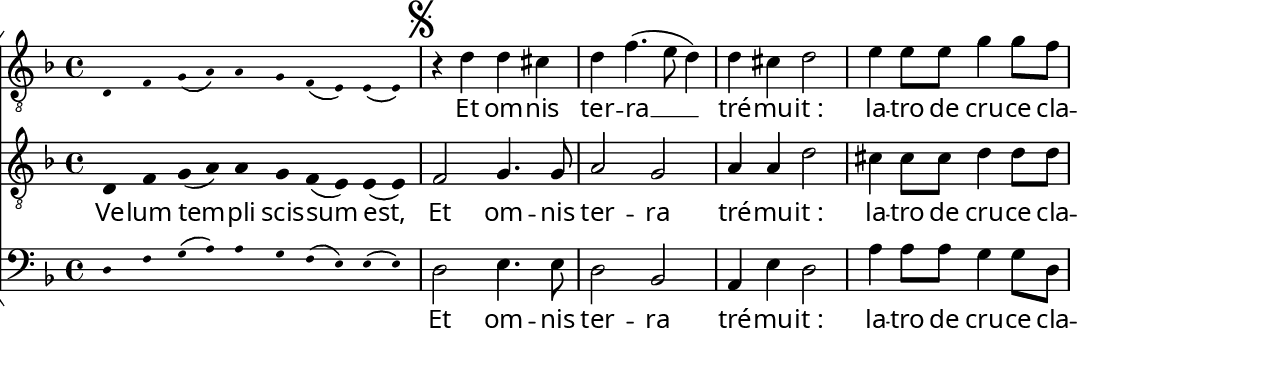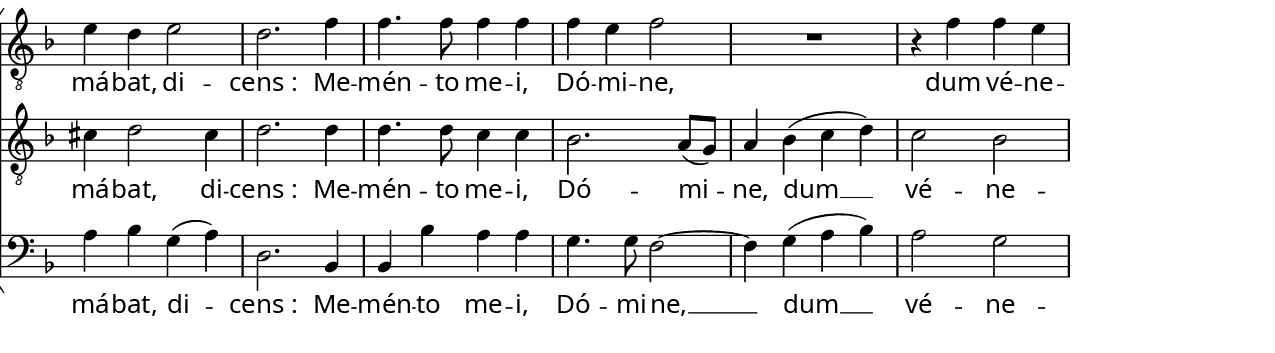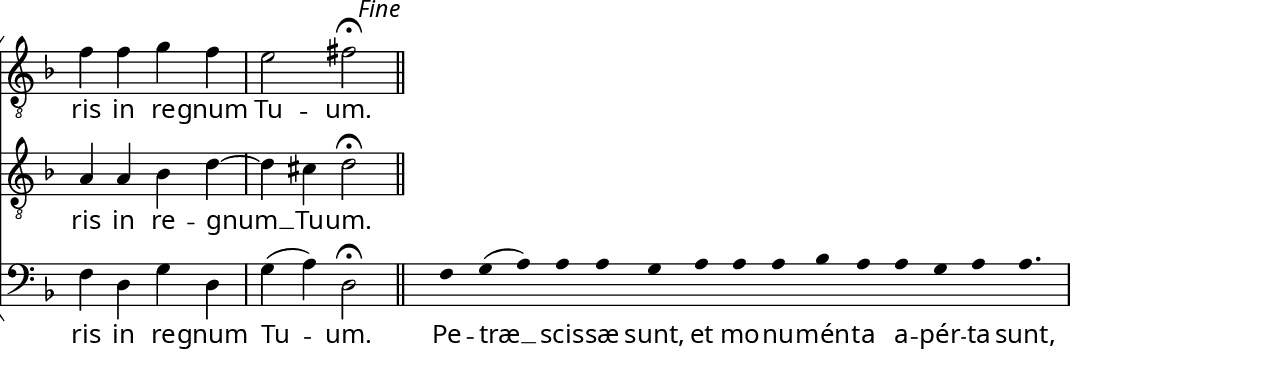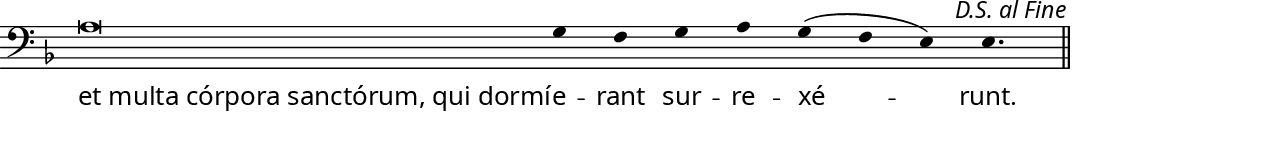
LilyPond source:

\header {
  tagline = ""
  composer = "Sean Connolly"
}
\include "english.ly"
\include "lilypond-book-preamble.ly"
\include "header.ly"

global = {
  \key f \major
  \time 4/4
}

incipitAlto = {
  \cadenzaOn
  \stemOff
  \grace s4 d4 \grace s f \grace s g( \grace s a) \grace s a \grace s g \grace s f( \grace s e) \grace s e( \grace s e)
  \stemOn
  \cadenzaOff
  \bar "|"
}
incipit = {
  \cadenzaOn
  \stemOff
  d4 f g( a) a g f( e) e( e)
  \stemOn
  \cadenzaOff
  \bar "|"
}
%incipitWords = Ve -- lum tem -- pli scis -- sum est,

chantMusicPre = \relative c {
  \clef "treble_8"
  \incipit
  %s8 <d f>2
}
chantMusicPreSup = \relative c {
  \repeat unfold 10 {s4} |
  %s8 d'4\rest d
}

chantWordsPre = \lyricmode {
  \set fontSize = #0.5
  Ve -- lum tem -- pli scis -- sum est,
  %Et
}

sopMusic = \relative c {
  \clef "treble_8"
  \new CueVoice {
    \incipit
  }
  \mark \markup { \musicglyph #"scripts.segno" }
  r4 d' d cs | d f4.( e8 d4) | d cs d2 | e4 e8 e g4 g8 f | e4 d e2 | d2. f4 |
  f4. f8 f4 f | f e f2 | R1 | r4 f f e f f g f | e2 fs\fermata \bar "||"
  %\mark \markup { \musicglyph #"scripts.segno" }
    \override Score.RehearsalMark #'break-visibility = #begin-of-line-invisible
    \override Score.RehearsalMark #'self-alignment-X = #RIGHT
    \override Score . RehearsalMark #'font-shape = #'italic
    \override Score.RehearsalMark #'font-size = #0.5
    \mark "Fine"
}
sopWords = \lyricmode {
  \set fontSize = #0.5
  %\set vocalName = "2. "
  %\set shortVocalName = "2. "
  %Ve -- lum tem -- pli scis -- sum est,
  Et om -- nis | ter -- ra __ | tré -- mu -- it_: | la -- tro de cru -- ce cla -- má -- bat, di -- cens_: Me -- mén -- to me -- i, | Dó -- mi -- ne, dum vé -- ne -- ris in re -- gnum | Tu -- um.
}

altoMusic = \relative c {
  \clef "treble_8"
  \incipit
  f2 g4. g8 | a2 g | a4 a d2 | cs4 cs8 cs d4 d8 d | cs4 d2 cs4 | d2. d4 |
  d4. d8 c4 c | bf2. a8( g) | a4 bf( c d) | c2 bf | a4 a bf d ~ | d cs d2\fermata \bar "||"
}

altoWords = \lyricmode {
  \set fontSize = #0.5
  Ve -- lum tem -- pli scis -- sum est,
  Et om -- nis | ter -- ra | tré -- mu -- it_: | la -- tro de cru -- ce cla -- má -- bat, di -- cens_: Me -- mén -- to me -- i, | Dó -- mi -- ne, dum __ | vé -- ne -- ris in re -- gnum __ Tu -- um.
}

bassMusic = \relative c {
  \clef bass
  \new CueVoice {
    \incipit
  }
  d2 e4. e8 | d2 bf | a4 e' d2 | a'4 a8 a g4 g8 d | a'4 bf g( a) | d,2. bf4 |
  bf4 bf' a a | g4. g8 f2 ~ | f4 g( a bf) | a2 g2 | f4 d g d | g( a) d,2\fermata \bar "||"
    \cadenzaOn
  \stemOff
  s8 f4 g( a) a a g a a a bf a a g a a4. \bar "|"
  a\breve g4 f g a g( f e) e4.
  \cadenzaOff \bar "||"
  \override Score.RehearsalMark #'break-visibility = #begin-of-line-invisible
    \override Score.RehearsalMark #'self-alignment-X = #RIGHT
    \override Score . RehearsalMark #'font-shape = #'italic
    \override Score.RehearsalMark #'font-size = #0.5
    \mark "D.S. al Fine"
  \stemOn
  %{s8 <<
        {
          <d f>2
        }
        \new Voice {
          d'4\rest d
        }
     >>
     %}%
}

bassWords = \lyricmode {
  \set fontSize = #0.5
  %Ve -- lum tem -- pli scis -- sum est,
  Et om -- nis | ter -- ra | tré -- mu -- it_: | la -- tro de cru -- ce cla -- má -- bat, di -- cens_: Me -- mén -- to me -- i, | Dó -- mi -- ne, __ dum __ | vé -- ne -- ris in re -- gnum | Tu -- um.

  Pe -- træ __ scis -- sæ sunt, et mo -- nu -- mén -- ta a -- pér -- ta sunt,
  \once \override LyricText #'self-alignment-X = #LEFT
  et_multa_córpora_sanctórum,_qui_dormí -- e -- rant sur -- re -- xé -- runt.
  Et
}

chantMusic = \relative c' {
  \clef "bass"
  \cadenzaOn
  \stemOff
  f,4 g( a) a a g a a a bf a a g a a4.\fermata \bar "|"
  a\breve g4 f g a g( f e) e4.\fermata
  \cadenzaOff \bar "||"
  \override Score.RehearsalMark #'break-visibility = #begin-of-line-invisible
    \override Score.RehearsalMark #'self-alignment-X = #RIGHT
    \override Score . RehearsalMark #'font-shape = #'italic
    \override Score.RehearsalMark #'font-size = #0.5
    \mark "D.S. al Fine"
  \stemOn
  s8 <<
        {
          <d f>2
        }
        \new Voice {
          d4\rest d
        }
     >>
}
chantMusicSup = \relative c' {
  \repeat unfold 14 {s4} s4.
  s1 s1 \repeat unfold 7 {s4} s4. |
  s8 d4\rest d
}


chantWords = \lyricmode {
  Pe -- træ __ scis -- sæ sunt, et mo -- nu -- mén -- ta a -- pér -- ta sunt,
  \once \override LyricText #'self-alignment-X = #LEFT
  et_multa_córpora_sanctórum,_qui_dormí -- e -- rant sur -- re -- xé -- runt.
  Et
}

%altoWords = \lyricmode {
%  \override StanzaNumber #'font-name = #"Garamond Premier Pro"
%  \override LyricText #'font-name = #"Garamond Premier Pro"
%}

%\score {
%  \new Staff \with { \remove "Time_signature_engraver" } <<
%    \global
%    \new Voice = "chant" \chantMusicPre
%    \new Voice = "chant2" \chantMusicPreSup
%    \new Lyrics = "chant" \lyricsto chant \chantWordsPre
%  >>
%}

\score {
  \new ChoirStaff <<
%    \new Lyrics = "sopranos"
    \new Staff = "women" <<
      \new Voice = "sopranos"{
%        \voiceOne
        << \global \sopMusic >>
      }
%      \new Voice = "altos" {
%        \voiceTwo
%        << \global \altoMusic >>
%      }
    >>
    \new Lyrics = "sopranos"

    \new Staff = "women2" <<
      \new Voice = "altos" {
%        \voiceTwo
        << \global \altoMusic >>
      }
    >>
    \new Lyrics = "altos"
    
    \new Staff = "men" <<
      %\new Lyrics = "bass"
      \new Voice = "bass" {
%        \voiceOne
        << \global \bassMusic >>
      }
    >>
    \context Lyrics = "sopranos" \lyricsto "sopranos" \sopWords
    \context Lyrics = "altos" \lyricsto "altos" \altoWords
    \context Lyrics = "bass" \lyricsto "bass" \bassWords
  >>
  \layout {
    \context {
      \Staff \RemoveEmptyStaves
    }
  }
}

%\score {
%  \new Staff \with { \remove "Time_signature_engraver" } <<
%    \global
%    \new Voice = "chant" \chantMusic
%    \new Voice = "chant2" \chantMusicSup
%    \new Lyrics = "chant" \lyricsto chant \chantWords
%  >>
%}
